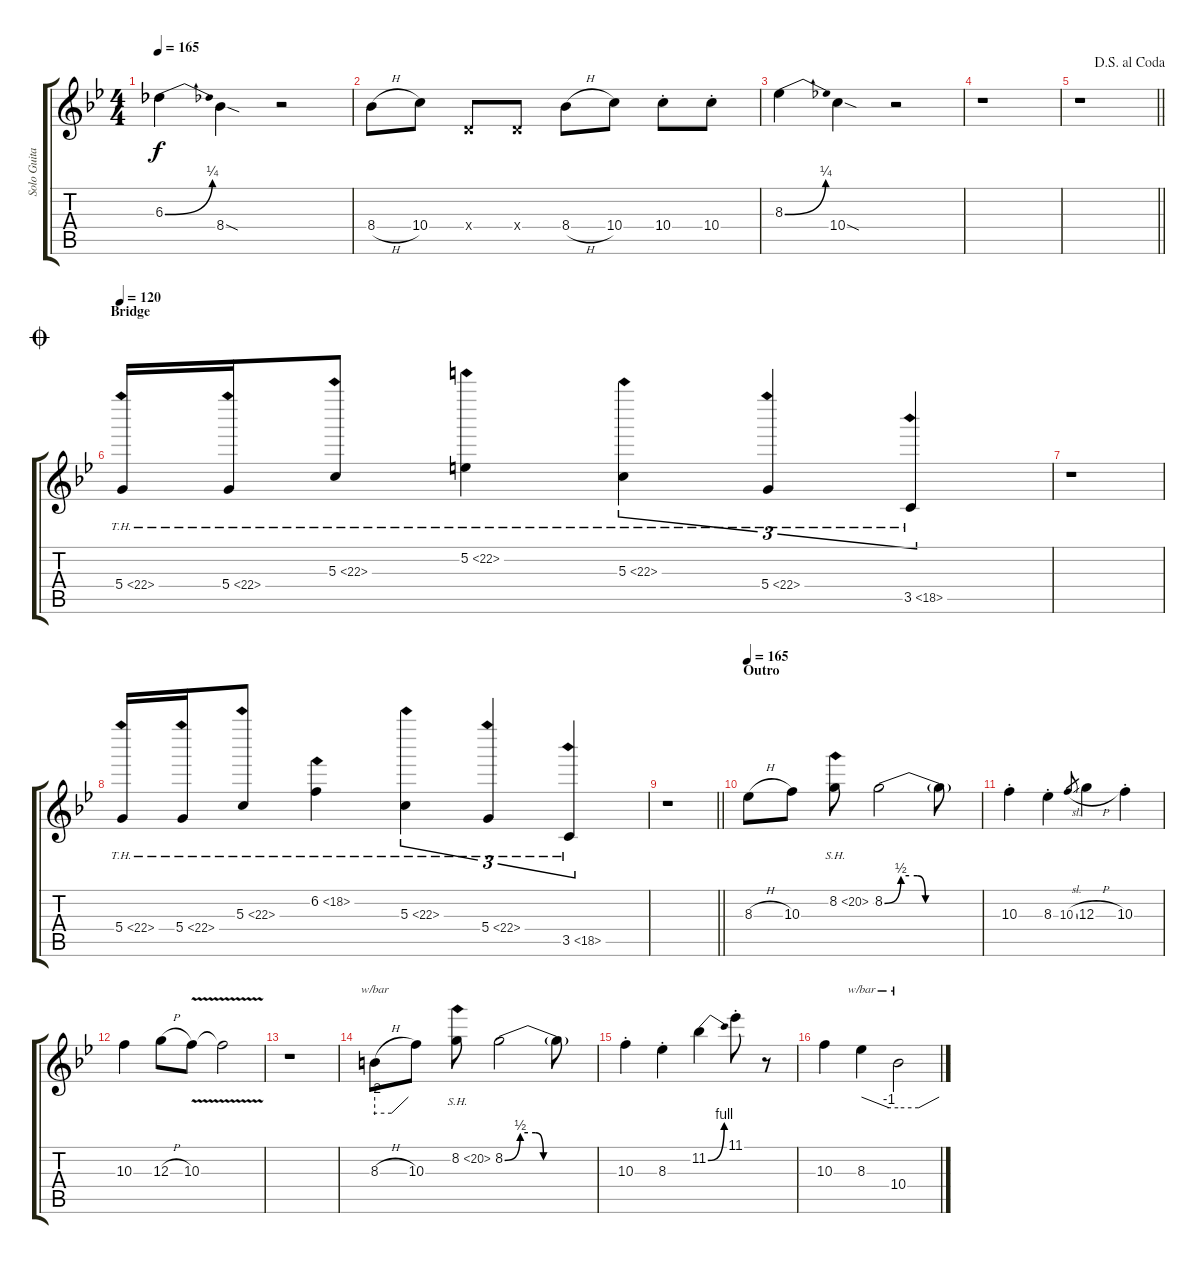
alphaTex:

\track ("Solo Guitar" "Solo Guita") {instrument distortionguitar}
\staff {score tabs}
\tuning (E4 B3 G3 D3 A2 E2) {hide}
\ts (4 4)
\tempo 165
\clef g2
\ks bb
6.3{be (bend 0 0 60 1)}.4{dy f} 8.4{sod}.4 r.2 |
8.4{h}.8 10.4.8 0.4{x}.8 0.4{x}.8 8.4{h}.8 10.4.8 10.4{st}.8 10.4{st}.8 |
8.3{be (bend 0 0 60 1)}.4 10.4{sod}.4 r.2 |
r.1 |
\jump dalsegnoalcoda
\barLineRight lightlight
r.1 |
\section ("" "Bridge")
\jump coda
\tempo 120
5.4{th 17}.16 5.4{th 17}.16 5.3{th 17}.8 5.2{th 17}.4 5.3{th 17}.4{tu (3 2)} 5.4{th 17}.4{tu (3 2)} 3.5{th 15}.4{tu (3 2)} |
r.1 |
5.4{th 17}.16 5.4{th 17}.16 5.3{th 17}.8 6.2{th 12}.4 5.3{th 17}.4{tu (3 2)} 5.4{th 17}.4{tu (3 2)} 3.5{th 15}.4{tu (3 2)} |
\barLineRight lightlight
r.1 |
\section ("" "Outro")
\tempo 165
8.3{h}.8{instrument overdrivenguitar} 10.3.8 8.2{sh 12}.8 8.2{be (custom 0 0 10 2 15 2 20 2 25 0 45 0 60 0)}.2 8.2{t}.8 |
10.3{st}.4 8.3{st}.4 10.3{sl}.8{gr} 12.3{h}.4 10.3{st}.4 |
10.3.4 12.3{h}.8 10.3{v}.8 10.3{t}.2 |
r.1 |
8.3{h}.8{tbe (custom default 0 -8 30 -8 60 0)} 10.3.8 8.2{sh 12}.8 8.2{be (custom 0 0 10 2 15 2 20 2 25 0 45 0 60 0)}.2 8.2{t}.8 |
10.3{st}.4 8.3{st}.4 11.2{be (bend 0 0 60 4)}.4 11.1{st}.8 r.8 |
10.3.4 8.3.4{tbe (custom default 0 0 45 -4 60 -4)} 10.4.2{tbe (custom default 0 -4 30 -4 60 0)}
